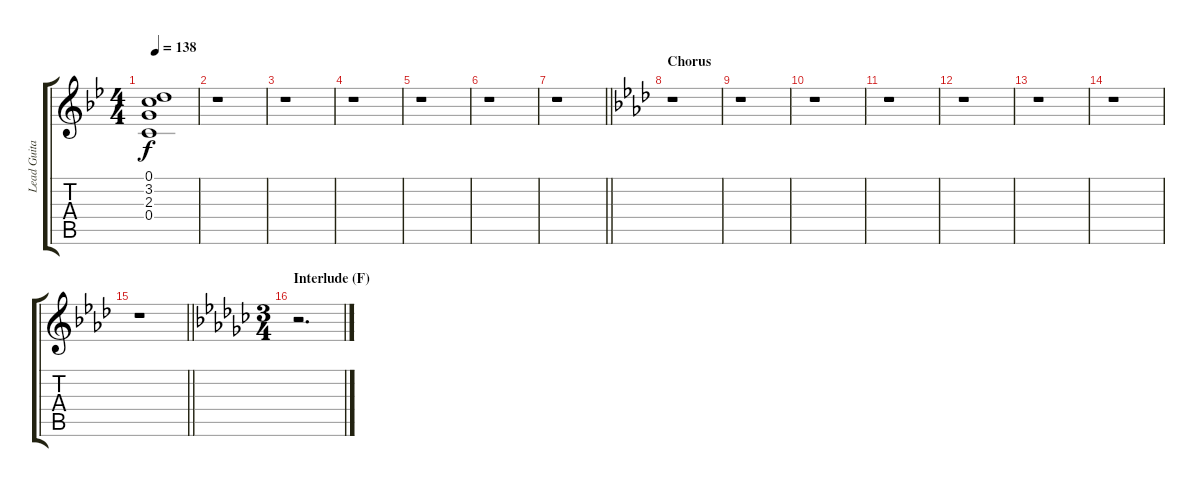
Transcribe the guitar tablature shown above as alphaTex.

\track ("Lead Guitar (1)" "Lead Guita") {instrument distortionguitar}
\staff {score tabs}
\tuning (D4 A3 F3 C3 G2 D2) {hide}
\ts (4 4)
\tempo 138
\clef g2
\ks gminor
(0.1{t} 3.2{t} 2.3{t} 0.4{t}).1{dy f} |
r.1 |
r.1 |
r.1 |
r.1 |
r.1 |
\barLineRight lightlight
r.1 |
\section ("" "Chorus")
\ks fminor
r.1 |
r.1 |
r.1 |
r.1 |
r.1 |
r.1 |
r.1 |
\barLineRight lightlight
r.1 |
\ts (3 4)
\section ("" "Interlude (F)")
\ks ebminor
r.2{d}
